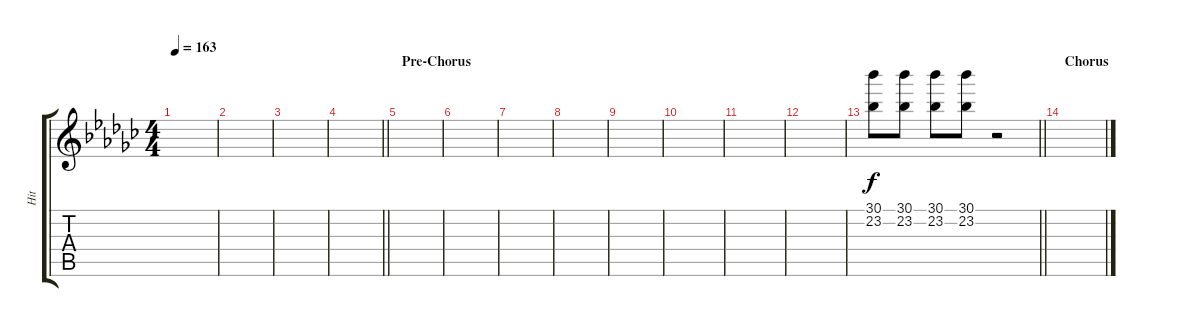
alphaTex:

\track ("Hit" "Hit") {instrument orchestrahit}
\staff {score tabs}
\tuning (E4 B3 G3 D3 A2 E2) {hide}
\ts (4 4)
\tempo 163
\clef g2
\ks gb
|
|
|
\barLineRight lightlight
|
\section ("" "Pre-Chorus")
|
|
|
|
|
|
|
|
\barLineRight lightlight
(30.1 23.2).8 (30.1 23.2).8 (30.1 23.2).8 (30.1 23.2).8 r.2 |
\section ("" "Chorus")
